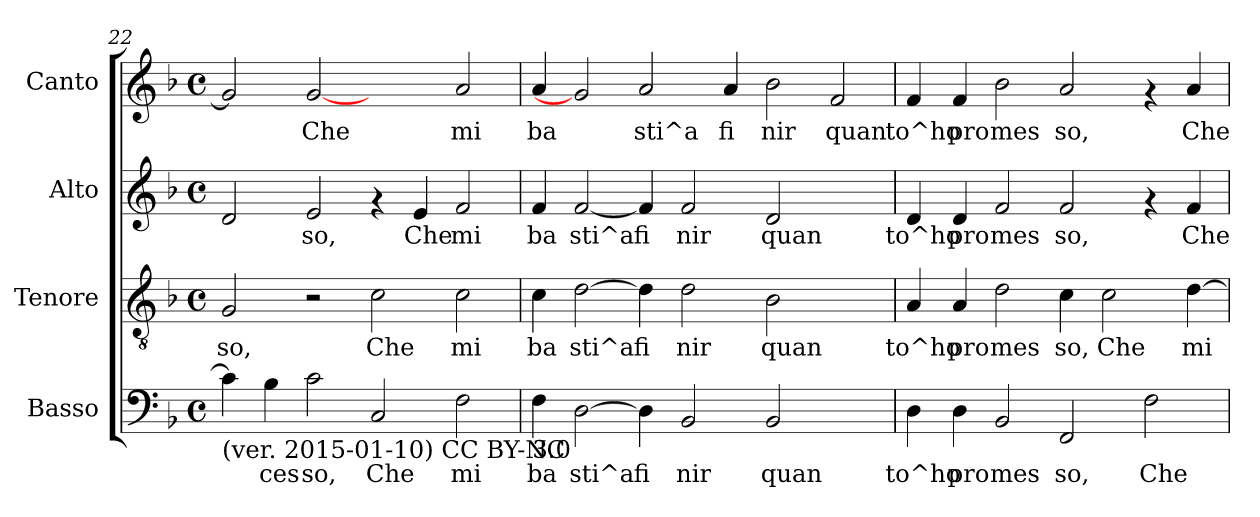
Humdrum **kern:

**kern	**text	**kern	**text	**kern	**text	**kern	**text
*part4	*part4	*part3	*part3	*part2	*part2	*part1	*part1
*staff4	*staff4	*staff3	*staff3	*staff2	*staff2	*staff1	*staff1
*I"Basso	*	*I"Tenore	*	*I"Alto	*	*I"Canto	*
*clefF4	*	*clefGv2	*	*clefG2	*	*clefG2	*
*k[b-]	*	*k[b-]	*	*k[b-]	*	*k[b-]	*
*F:	*	*F:	*	*F:	*	*F:	*
*M4/4	*	*M4/4	*	*M4/4	*	*M4/4	*
*met(c)	*	*met(c)	*	*met(c)	*	*met(c)	*
=22	=22	=22	=22	=22	=22	=22	=22
!LO:TX:b:t=(ver. 2015-01-10) CC BY-NC	!	!	!	!	!	!	!
!	!LO:LY:b:cj	!	!LO:LY:b:cj	!	!LO:LY:b:cj	!	!LO:LY:b:cj
4c\]	.	2G/	so,	2d/	--	2g/]	.
!	!LO:LY:b:cj	!	!	!	!	!	!
4B-\	ces	.	.	.	.	.	.
!	!LO:LY:b:cj	!	!	!	!LO:LY:b:cj	!	!LO:LY:b:cj
2c\	so,	2r	.	2e/	-so,	[2g	Che
!	!LO:LY:b:cj	!	!LO:LY:b:cj	!	!	!	!
2C/	Che	2c\	Che	4rf	.	2ryy	.
!	!	!	!	!	!LO:LY:b:cj	!	!
.	.	.	.	4e/	Che	.	.
!	!LO:LY:b:cj	!	!LO:LY:b:cj	!	!LO:LY:b:cj	!	!LO:LY:b:cj
2F\	mi	2c\	mi	2f/	mi	2a/	mi
!!LO:PB:g=z
=23	=23	=23	=23	=23	=23	=23	=23
!LO:TX:b:t=3.0	!	!	!	!	!	!	!
!	!LO:LY:b:cj	!	!LO:LY:b:cj	!	!LO:LY:b:cj	!	!LO:LY:b:cj
4F\	ba	4c\	ba	4f/	ba	4a/	ba
!	!LO:LY:b:cj	!	!LO:LY:b:cj	!	!LO:LY:b:cj	!	!
[<2D\	sti^a	[<2d\	sti^a	[<2f/	sti^a	2g]	.
!	!LO:LY:b:cj	!	!LO:LY:b:cj	!	!LO:LY:b:cj	!	!LO:LY:b:cj
4D\]	fi	4d\]	fi	4f/]	fi	2a/	sti^a
!	!LO:LY:b:cj	!	!LO:LY:b:cj	!	!LO:LY:b:cj	!	!
2BB-/	nir	2d\	nir	2f/	nir	.	.
!	!	!	!	!	!	!	!LO:LY:b:cj
.	.	.	.	.	.	4a/	fi
!	!LO:LY:b:cj	!	!LO:LY:b:cj	!	!LO:LY:b:cj	!	!LO:LY:b:cj
2BB-/	quan	2B-\	quan	2d/	quan	2b-\	nir
!	!	!	!	!	!	!	!LO:LY:b:cj
2ryy	.	2ryy	.	2ryy	.	2f/	quan
=24	=24	=24	=24	=24	=24	=24	=24
!	!LO:LY:b:cj	!	!LO:LY:b:cj	!	!LO:LY:b:cj	!	!LO:LY:b:cj
4D\	to^ho	4A/	to^ho	4d/	to^ho	4f/	to^ho
!	!LO:LY:b:cj	!	!LO:LY:b:cj	!	!LO:LY:b:cj	!	!LO:LY:b:cj
4D\	pro	4A/	pro	4d/	pro	4f/	pro
!	!LO:LY:b:cj	!	!LO:LY:b:cj	!	!LO:LY:b:cj	!	!LO:LY:b:cj
2BB-/	mes	2d\	mes	2f/	mes	2b-\	mes
!	!LO:LY:b:cj	!	!LO:LY:b:cj	!	!LO:LY:b:cj	!	!LO:LY:b:cj
2FF/	so,	4c\	so,	2f/	so,	2a/	so,
!	!	!	!LO:LY:b:cj	!	!	!	!
.	.	2c\	Che	.	.	.	.
!	!LO:LY:b:cj	!	!	!	!	!	!
2F\	Che	.	.	4rf	.	4rf	.
!	!	!	!LO:LY:b:cj	!	!LO:LY:b:cj	!	!LO:LY:b:cj
.	.	[>4d\	mi	4f/	Che	4a/	Che
=	=	=	=	=	=	=	=
*-	*-	*-	*-	*-	*-	*-	*-
